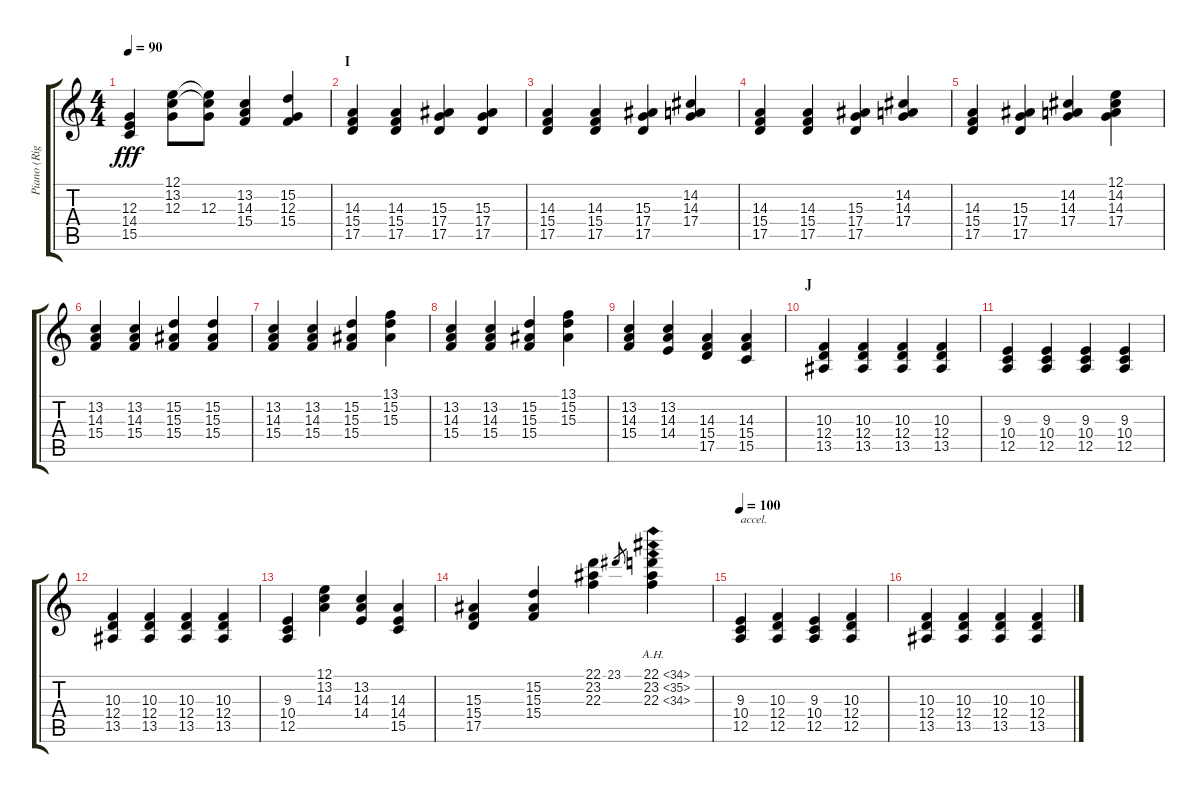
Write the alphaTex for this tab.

\track ("Piano (Right Hand)" "Piano (Rig") {instrument acousticgrandpiano}
\staff {score tabs}
\tuning (E4 B3 G3 D3 A2 E2) {hide}
\ts (4 4)
\tempo 90
\clef g2
\ks c
(12.3 14.4 15.5).4{dy fff} (12.1 13.2 12.3).8 (12.1{t} 13.2{t} 12.3).8 (13.2 14.3 15.4).4 (15.2 12.3 15.4).4 |
\section ("" "I")
(14.3 15.4 17.5).4 (14.3 15.4 17.5).4 (15.3 17.4 17.5).4 (15.3 17.4 17.5).4 |
(14.3 15.4 17.5).4 (14.3 15.4 17.5).4 (15.3 17.4 17.5).4 (14.2 14.3 17.4).4 |
(14.3 15.4 17.5).4 (14.3 15.4 17.5).4 (15.3 17.4 17.5).4 (14.2 14.3 17.4).4 |
(14.3 15.4 17.5).4 (15.3 17.4 17.5).4 (14.2 14.3 17.4).4 (12.1 14.2 14.3 17.4).4 |
(13.2 14.3 15.4).4 (13.2 14.3 15.4).4 (15.2 15.3 15.4).4 (15.2 15.3 15.4).4 |
(13.2 14.3 15.4).4 (13.2 14.3 15.4).4 (15.2 15.3 15.4).4 (13.1 15.2 15.3).4 |
(13.2 14.3 15.4).4 (13.2 14.3 15.4).4 (15.2 15.3 15.4).4 (13.1 15.2 15.3).4 |
(13.2 14.3 15.4).4 (13.2 14.3 14.4).4 (14.3 15.4 17.5).4 (14.3 15.4 15.5).4 |
\section ("" "J")
(10.3 12.4 13.5).4 (10.3 12.4 13.5).4 (10.3 12.4 13.5).4 (10.3 12.4 13.5).4 |
(9.3 10.4 12.5).4 (9.3 10.4 12.5).4 (9.3 10.4 12.5).4 (9.3 10.4 12.5).4 |
(10.3 12.4 13.5).4 (10.3 12.4 13.5).4 (10.3 12.4 13.5).4 (10.3 12.4 13.5).4 |
(9.3 10.4 12.5).4 (12.1 13.2 14.3).4 (13.2 14.3 14.4).4 (14.3 14.4 15.5).4 |
(15.3 15.4 17.5).4 (15.2 15.3 15.4).4 (22.1 23.2 22.3).4 23.1.8{gr} (22.1{ah 12} 23.2{ah 12} 22.3{ah 12}).4 |
\tempo 100
(9.3 10.4 12.5).4{txt "accel."} (10.3 12.4 12.5).4 (9.3 10.4 12.5).4 (10.3 12.4 12.5).4 |
(10.3 12.4 13.5).4 (10.3 12.4 13.5).4 (10.3 12.4 13.5).4 (10.3 12.4 13.5).4
